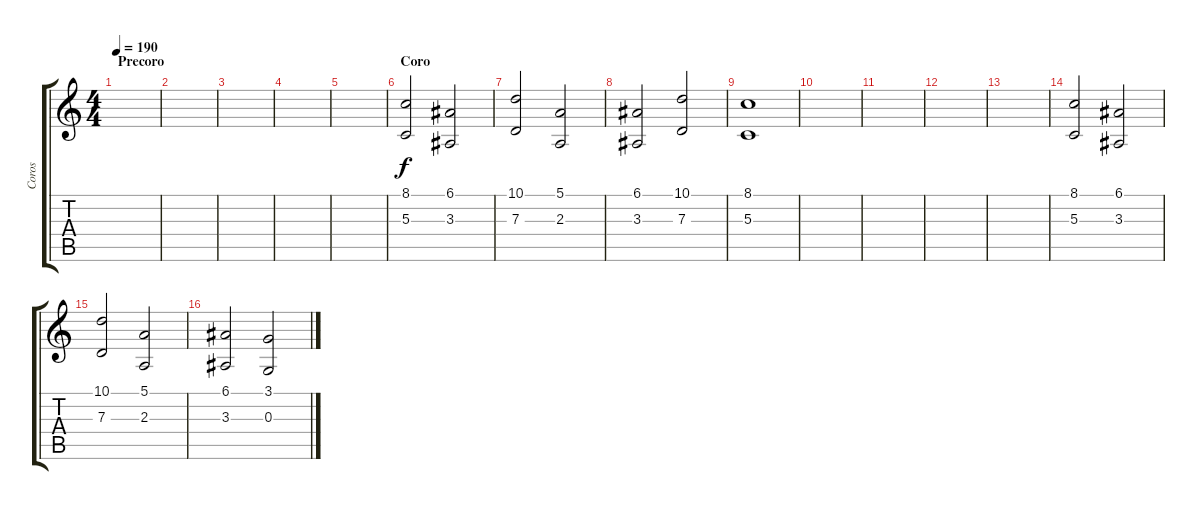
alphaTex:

\track ("Coros" "Coros") {instrument choiraahs}
\staff {score tabs}
\tuning (E4 B3 G3 D3 A2 E2) {hide}
\ts (4 4)
\section ("" "Precoro")
\tempo 190
\clef g2
\ks c
|
|
|
|
|
\section ("" "Coro")
(8.1 5.3).2{volume 9} (6.1 3.3).2 |
(10.1 7.3).2 (5.1 2.3).2 |
(6.1 3.3).2 (10.1 7.3).2 |
(8.1 5.3).1 |
|
|
|
|
(8.1 5.3).2{volume 9} (6.1 3.3).2 |
(10.1 7.3).2 (5.1 2.3).2 |
(6.1 3.3).2 (3.1 0.3).2
